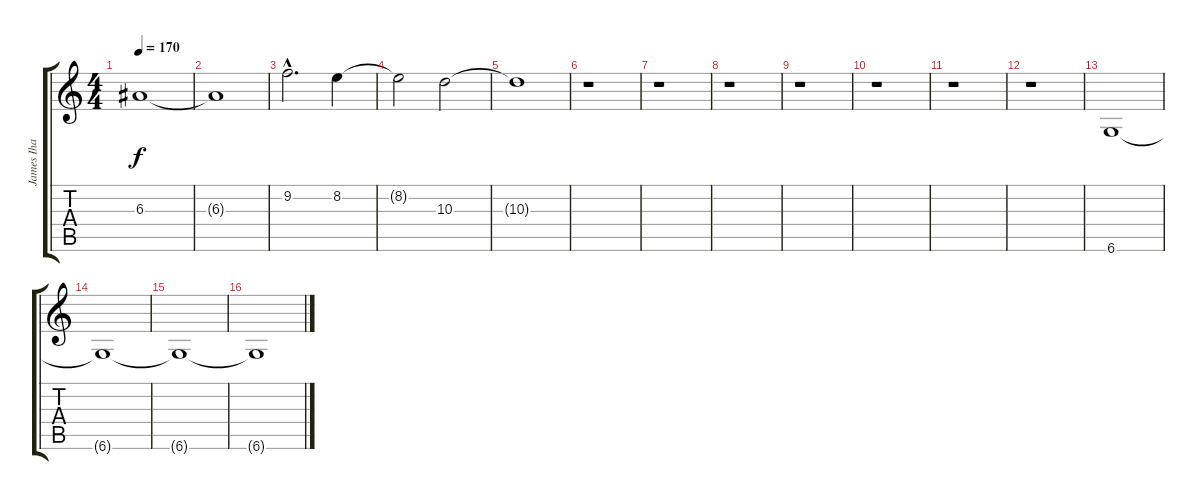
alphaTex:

\track ("James Iha - Rythm Guitar" "James Iha ") {instrument acousticguitarnylon}
\staff {score tabs}
\tuning (Db4 Ab3 E3 B2 Gb2 Db2) {hide}
\ts (4 4)
\tempo 170
\clef g2
\ks c
6.3.1{dy f} |
6.3{t}.1 |
9.2{hac}.2{d} 8.2.4 |
8.2{t}.2 10.3.2 |
10.3{t}.1 |
r.1 |
r.1 |
r.1 |
r.1 |
r.1 |
r.1 |
r.1 |
6.6.1{volume 3 instrument lead1square} |
6.6{t}.1{volume 4} |
6.6{t}.1{volume 5} |
6.6{t}.1{volume 6}
